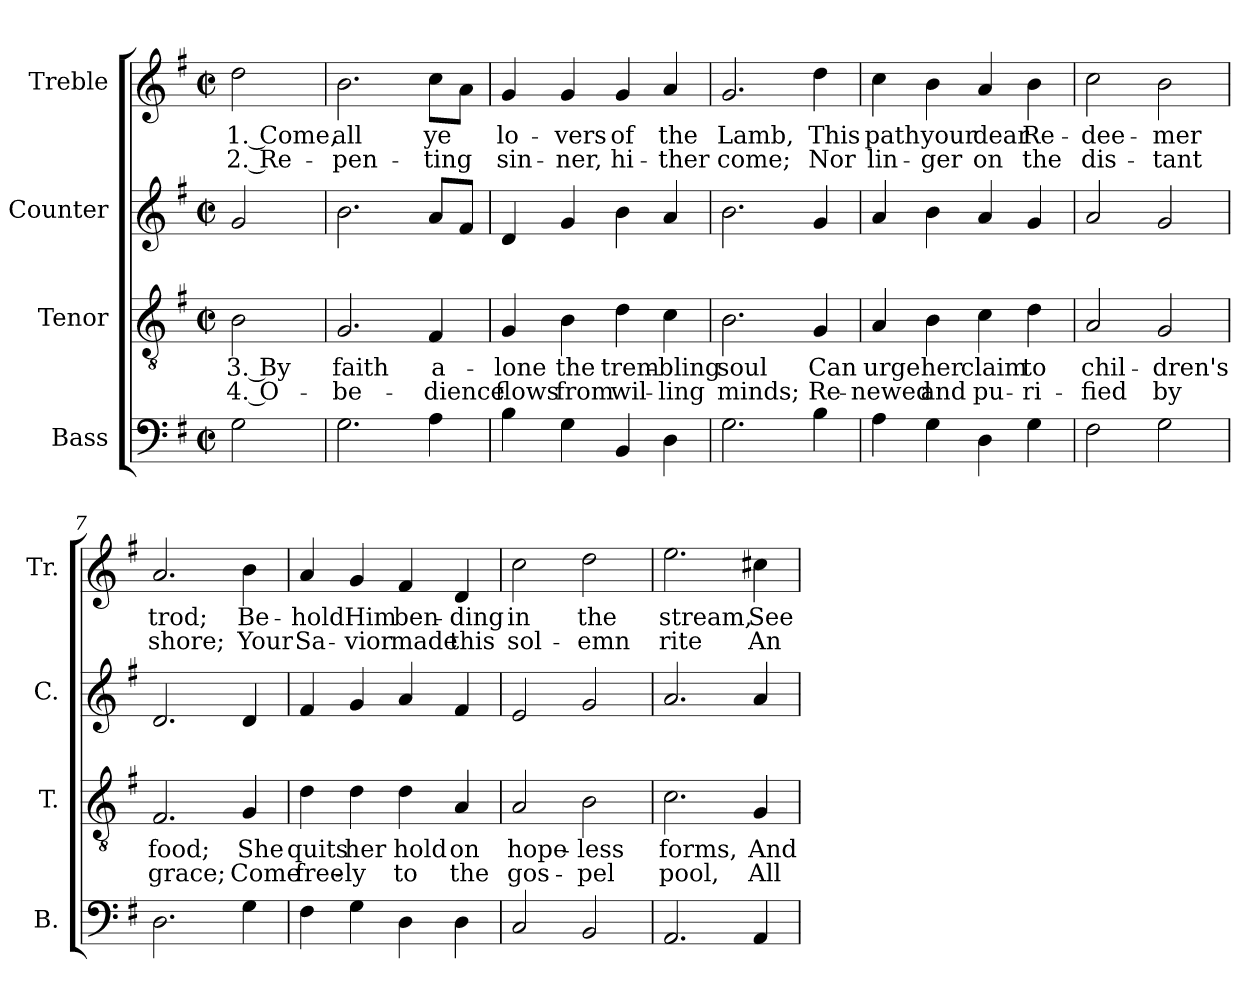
**kern	**kern	**text	**text	**kern	**kern	**text	**text
*part4	*part3	*part3	*part3	*part2	*part1	*part1	*part1
*staff4	*staff3	*staff3	*staff3	*staff2	*staff1	*staff1	*staff1
*I"Bass	*I"Tenor	*	*	*I"Counter	*I"Treble	*	*
*I'B.	*I'T.	*	*	*I'C.	*I'Tr.	*	*
*clefF4	*clefGv2	*	*	*clefG2	*clefG2	*	*
*k[f#]	*k[f#]	*	*	*k[f#]	*k[f#]	*	*
*M2/2	*M2/2	*	*	*M2/2	*M2/2	*	*
*met(c|)	*met(c|)	*	*	*met(c|)	*met(c|)	*	*
=1	=1	=1	=1	=1	=1	=1	=1
2G\	2B\	3. By	4. O-	2g/	2dd\	1. Come,	2. Re-
=2	=2	=2	=2	=2	=2	=2	=2
2.G\	2.G/	faith	-be-	2.b\	2.b\	all	-pen-
4A\	4F#/	a-	-dience	8a/L	8cc\L	ye	-ting
.	.	.	.	8f#/J	8a\J	.	.
=3	=3	=3	=3	=3	=3	=3	=3
4B\	4G/	-lone	flows	4d/	4g/	lo-	sin-
4G\	4B\	the	from	4g/	4g/	-vers	-ner,
4BB/	4d\	trem-	wil-	4b\	4g/	of	hi-
4D\	4c\	-bling	-ling	4a/	4a/	the	-ther
=4	=4	=4	=4	=4	=4	=4	=4
2.G\	2.B\	soul	minds;	2.b\	2.g/	Lamb,	come;
4B\	4G/	Can	Re-	4g/	4dd\	This	Nor
=5	=5	=5	=5	=5	=5	=5	=5
4A\	4A/	urge	-newed	4a/	4cc\	path	lin-
4G\	4B\	her	and	4b\	4b\	your	-ger
4D\	4c\	claim	pu-	4a/	4a/	dear	on
4G\	4d\	to	-ri-	4g/	4b\	Re-	the
=6	=6	=6	=6	=6	=6	=6	=6
2F#\	2A/	chil-	-fied	2a/	2cc\	-dee-	dis-
2G\	2G/	-dren's	by	2g/	2b\	-mer	-tant
=7	=7	=7	=7	=7	=7	=7	=7
2.D\	2.F#/	food;	grace;	2.d/	2.a/	trod;	shore;
4G\	4G/	She	Come	4d/	4b\	Be-	Your
=8	=8	=8	=8	=8	=8	=8	=8
4F#\	4d\	quits	free-	4f#/	4a/	-hold	Sa-
4G\	4d\	her	-ly	4g/	4g/	Him	-vior
4D\	4d\	hold	to	4a/	4f#/	ben-	made
4D\	4A/	on	the	4f#/	4d/	-ding	this
=9	=9	=9	=9	=9	=9	=9	=9
2C/	2A/	hope-	gos-	2e/	2cc\	in	sol-
2BB/	2B\	-less	-pel	2g/	2dd\	the	-emn
=10	=10	=10	=10	=10	=10	=10	=10
2.AA/	2.c\	forms,	pool,	2.a/	2.ee\	stream,	rite
4AA/	4G/	And	All	4a/	4cc#X\	See	An
=	=	=	=	=	=	=	=
*-	*-	*-	*-	*-	*-	*-	*-
